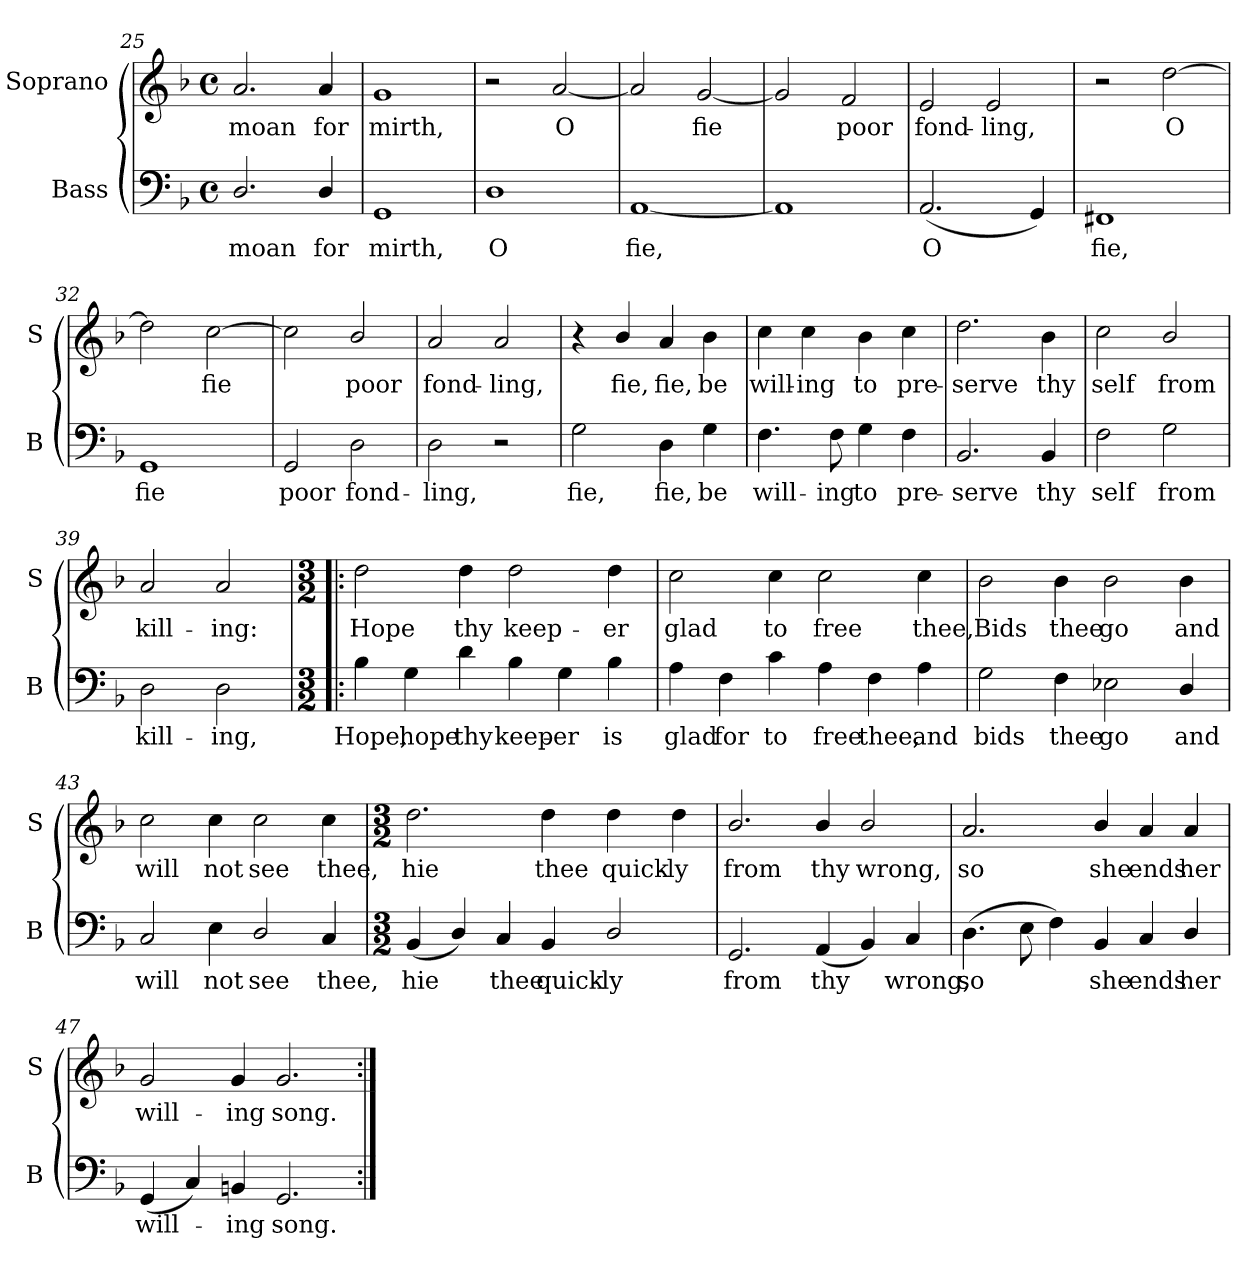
**kern	**text	**kern	**text
*part2	*part2	*part1	*part1
*staff2	*staff2	*staff1	*staff1
*I"Bass	*	*I"Soprano	*
*I'B	*	*I'S	*
*clefF4	*	*clefG2	*
*k[b-]	*	*k[b-]	*
*F:	*	*F:	*
*M4/4	*	*M4/4	*
*met(c)	*	*met(c)	*
=25	=25	=25	=25
!	!LO:LY:b	!	!LO:LY:b
2.D/	moan	2.a	moan
!	!LO:LY:b	!	!LO:LY:b
4D/	for	4a	for
=26	=26	=26	=26
!	!LO:LY:b	!	!LO:LY:b
1GG	mirth,	1g	mirth,
=27	=27	=27	=27
!	!LO:LY:b	!	!
1D	O	2r	.
!	!	!	!LO:LY:b
.	.	[2a	O
=28	=28	=28	=28
!	!LO:LY:b	!	!
[1AA	fie,	2a]	.
!	!	!	!LO:LY:b
.	.	[2g	fie
=29	=29	=29	=29
1AA]	.	2g]	.
!	!	!	!LO:LY:b
.	.	2f	poor
=30	=30	=30	=30
!	!LO:LY:b	!	!LO:LY:b
(<2.AA	O	2e	fond-
!	!	!	!LO:LY:b
.	.	2e	-ling,
4GG)	.	.	.
=31	=31	=31	=31
!	!LO:LY:b	!	!
1FF#X	fie,	2r	.
!	!	!	!LO:LY:b
.	.	[2dd	O
=32	=32	=32	=32
!	!LO:LY:b	!	!
1GG	fie	2dd]	.
!	!	!	!LO:LY:b
.	.	[2cc	fie
!!LO:LB:g=z
=33	=33	=33	=33
!	!LO:LY:b	!	!
2GG	poor	2cc]	.
!	!LO:LY:b	!	!LO:LY:b
2D	fond-	2b-/	poor
=34	=34	=34	=34
!	!LO:LY:b	!	!LO:LY:b
2D	-ling,	2a	fond-
!	!	!	!LO:LY:b
2r	.	2a	-ling,
=35	=35	=35	=35
!	!LO:LY:b	!	!
2G	fie,	4r	.
!	!	!	!LO:LY:b
.	.	4b-/	fie,
!	!LO:LY:b	!	!LO:LY:b
4D	fie,	4a	fie,
!	!LO:LY:b	!	!LO:LY:b
4G	be	4b-	be
=36	=36	=36	=36
!	!LO:LY:b	!	!LO:LY:b
4.F	will-	4cc	will-
!	!	!	!LO:LY:b
.	.	4cc	-ing
!	!LO:LY:b	!	!
8F	-ing	.	.
!	!LO:LY:b	!	!LO:LY:b
4G	to	4b-	to
!	!LO:LY:b	!	!LO:LY:b
4F	pre-	4cc	pre-
=37	=37	=37	=37
!	!LO:LY:b	!	!LO:LY:b
2.BB-	-serve	2.dd	-serve
!	!LO:LY:b	!	!LO:LY:b
4BB-	thy	4b-	thy
=38	=38	=38	=38
!	!LO:LY:b	!	!LO:LY:b
2F	self	2cc	self
!	!LO:LY:b	!	!LO:LY:b
2G	from	2b-/	from
=39	=39	=39	=39
!	!LO:LY:b	!	!LO:LY:b
2D	kill-	2a	kill-
!	!LO:LY:b	!	!LO:LY:b
2D	-ing,	2a	-ing:
!!LO:LB:g=z
=40!|:	=40!|:	=40!|:	=40!|:
*M3/2	*	*M3/2	*
!	!LO:LY:b	!	!LO:LY:b
4B-	Hope,	2dd	Hope
!	!LO:LY:b	!	!
4G	hope	.	.
!	!LO:LY:b	!	!LO:LY:b
4d	thy	4dd	thy
!	!LO:LY:b	!	!LO:LY:b
4B-	keep-	2dd	keep-
!	!LO:LY:b	!	!
4G	-er	.	.
!	!LO:LY:b	!	!LO:LY:b
4B-	is	4dd	-er
=41	=41	=41	=41
!	!LO:LY:b	!	!LO:LY:b
4A	glad	2cc	glad
!	!LO:LY:b	!	!
4F	for	.	.
!	!LO:LY:b	!	!LO:LY:b
4c	to	4cc	to
!	!LO:LY:b	!	!LO:LY:b
4A	free	2cc	free
!	!LO:LY:b	!	!
4F	thee,	.	.
!	!LO:LY:b	!	!LO:LY:b
4A	and	4cc	thee,
=42	=42	=42	=42
!	!LO:LY:b	!	!LO:LY:b
2G	bids	2b-	Bids
!	!LO:LY:b	!	!LO:LY:b
4F	thee	4b-	thee
!	!LO:LY:b	!	!LO:LY:b
2E-X	go	2b-	go
!	!LO:LY:b	!	!LO:LY:b
4D/	and	4b-	and
=43	=43	=43	=43
!	!LO:LY:b	!	!LO:LY:b
2C	will	2cc	will
!	!LO:LY:b	!	!LO:LY:b
4E	not	4cc	not
!	!LO:LY:b	!	!LO:LY:b
2D/	see	2cc	see
!	!LO:LY:b	!	!LO:LY:b
4C	thee,	4cc	thee,
!!LO:LB:g=z
=44	=44	=44	=44
*M3/2	*	*M3/2	*
!	!LO:LY:b	!	!LO:LY:b
(<4BB-	hie	2.dd	hie
4D/)	.	.	.
!	!LO:LY:b	!	!
4C	thee	.	.
!	!LO:LY:b	!	!LO:LY:b
4BB-	quick-	4dd	thee
!	!LO:LY:b	!	!LO:LY:b
2D/	-ly	4dd	quick-
!	!	!	!LO:LY:b
.	.	4dd	-ly
=45	=45	=45	=45
!	!LO:LY:b	!	!LO:LY:b
2.GG	from	2.b-/	from
!	!LO:LY:b	!	!LO:LY:b
(<4AA	thy	4b-/	thy
!	!	!	!LO:LY:b
4BB-)	.	2b-/	wrong,
!	!LO:LY:b	!	!
4C/	wrong,	.	.
=46	=46	=46	=46
!	!LO:LY:b	!	!LO:LY:b
(>4.D	so	2.a	so
8E	.	.	.
4F)	.	.	.
!	!LO:LY:b	!	!LO:LY:b
4BB-	she	4b-/	she
!	!LO:LY:b	!	!LO:LY:b
4C	ends	4a	ends
!	!LO:LY:b	!	!LO:LY:b
4D/	her	4a	her
=47	=47	=47	=47
!	!LO:LY:b	!	!LO:LY:b
(<4GG	will-	2g	will-
4C)	.	.	.
!	!LO:LY:b	!	!LO:LY:b
4BBn	ing	4g	-ing
!	!LO:LY:b	!	!LO:LY:b
2.GG	song.	2.g	song.
=:|!	=:|!	=:|!	=:|!
*-	*-	*-	*-
